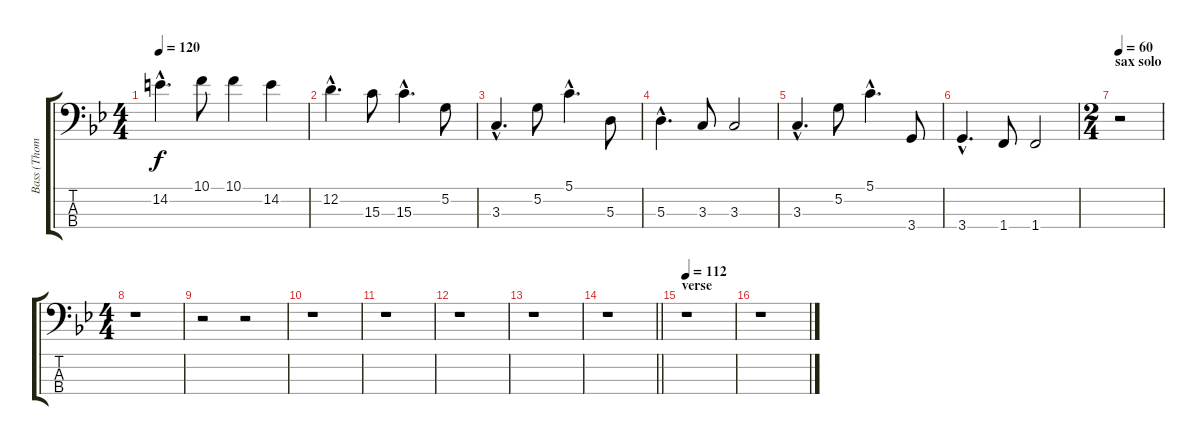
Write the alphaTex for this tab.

\track ("Bass (Thompson)" "Bass (Thom") {instrument electricbassfinger}
\staff {score tabs}
\tuning (G2 D2 A1 E1) {hide}
\ts (4 4)
\tempo 120
\clef f4
\ks bb
14.2{hac}.4{d dy f} 10.1.8 10.1.4 14.2.4 |
12.2{hac}.4{d} 15.3.8 15.3{hac}.4{d} 5.2.8 |
3.3{hac}.4{d} 5.2.8 5.1{hac}.4{d} 5.3.8 |
5.3{hac}.4{d} 3.3.8 3.3.2 |
3.3{hac}.4{d} 5.2.8 5.1{hac}.4{d} 3.4.8 |
3.4{hac}.4{d} 1.4.8 1.4.2 |
\ts (2 4)
\section ("" "sax solo")
\tempo 60
r.2 |
\ts (4 4)
r.1 |
r.2 r.2 |
r.1 |
r.1 |
r.1 |
r.1 |
\barLineRight lightlight
r.1 |
\section ("" "verse")
\tempo 112
r.1 |
r.1
